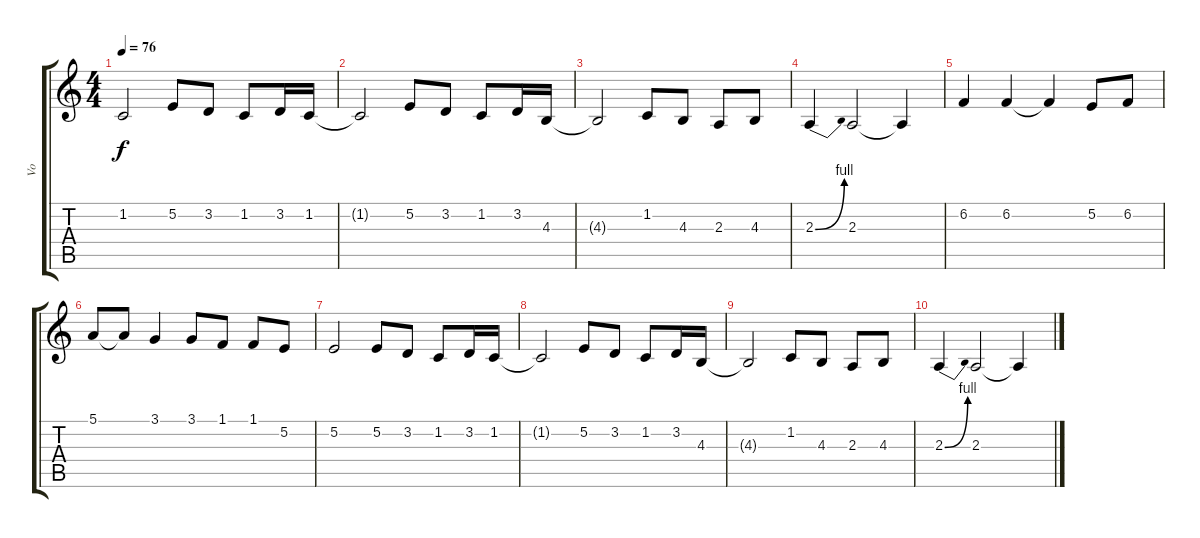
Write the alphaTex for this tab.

\track ("Vo" "Vo") {instrument voiceoohs}
\staff {score tabs}
\tuning (E4 B3 G3 D3 A2 E2) {hide}
\ts (4 4)
\tempo 76
\clef g2
\ks c
1.2.2{dy f} 5.2.8 3.2.8 1.2.8 3.2.16 1.2.16 |
1.2{t}.2 5.2.8 3.2.8 1.2.8 3.2.16 4.3.16 |
4.3{t}.2 1.2.8 4.3.8 2.3.8 4.3.8 |
2.3{be (bend 0 0 60 4)}.4 2.3.2 2.3{t}.4 |
6.2.4 6.2.4 6.2{t}.4 5.2.8 6.2.8 |
5.1.8 5.1{t}.8 3.1.4 3.1.8 1.1.8 1.1.8 5.2.8 |
5.2.2 5.2.8 3.2.8 1.2.8 3.2.16 1.2.16 |
1.2{t}.2 5.2.8 3.2.8 1.2.8 3.2.16 4.3.16 |
4.3{t}.2 1.2.8 4.3.8 2.3.8 4.3.8 |
2.3{be (bend 0 0 60 4)}.4 2.3.2 2.3{t}.4
